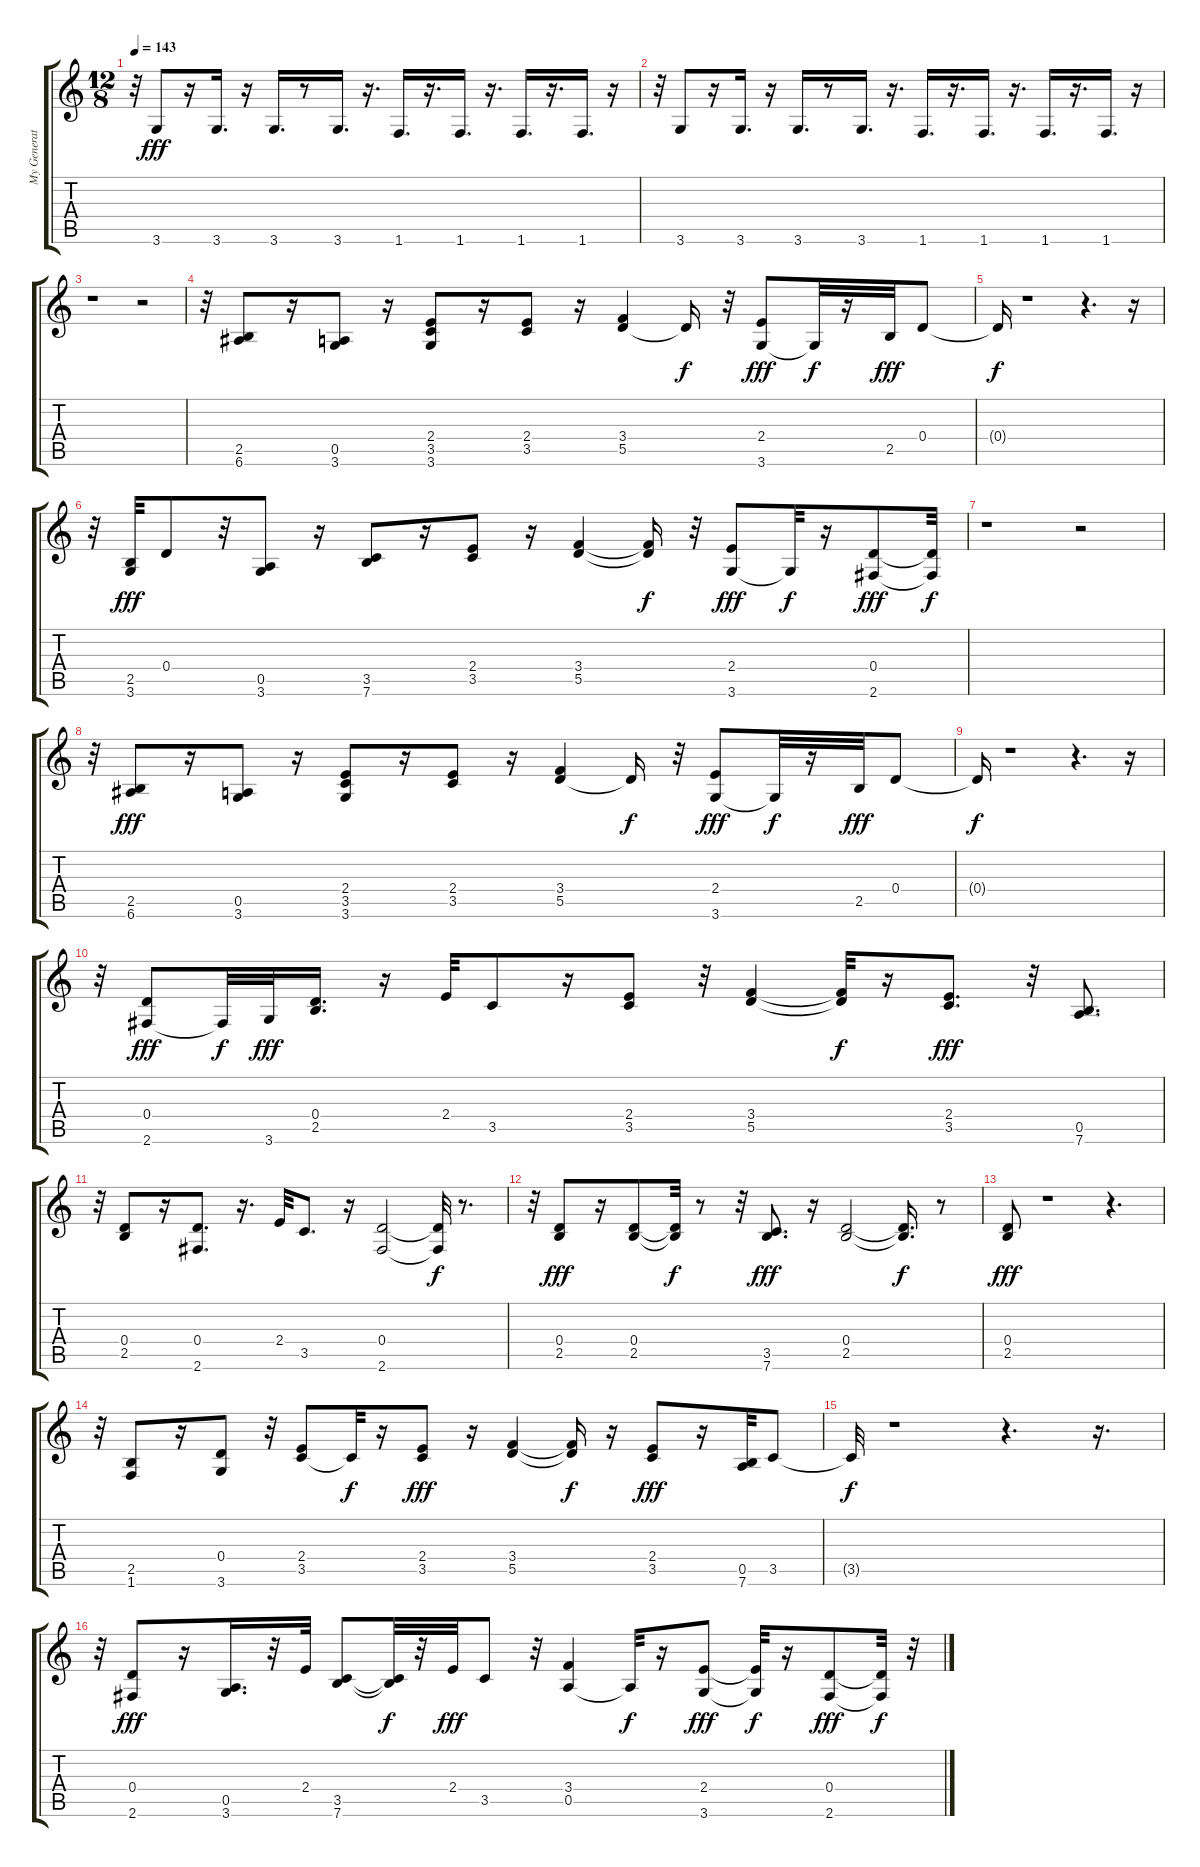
\track ("My Generation " "My Generat") {instrument overdrivenguitar}
\staff {score tabs}
\tuning (E4 B3 G3 D3 A2 E2) {hide}
\ts (12 8)
\tempo 143
\clef g2
\ks c
r.32{dy fff instrument overdrivenguitar} 3.6.8 r.16 3.6.16{d} r.16 3.6.16{d} r.8 3.6.16{d} r.16{d} 1.6.16{d} r.16{d} 1.6.16{d} r.16{d} 1.6.16{d} r.16{d} 1.6.16{d} r.16 |
r.32 3.6.8 r.16 3.6.16{d} r.16 3.6.16{d} r.8 3.6.16{d} r.16{d} 1.6.16{d} r.16{d} 1.6.16{d} r.16{d} 1.6.16{d} r.16{d} 1.6.16{d} r.16 |
r.1 r.2 |
r.32 (2.5 6.6).8 r.16 (0.5 3.6).8 r.16 (2.4 3.5 3.6).8 r.16 (2.4 3.5).8 r.16 (3.4 5.5).4 5.5{t}.16{dy f} r.32 (2.4 3.6).8{dy fff} 3.6{t}.32{dy f} r.16 2.5.32{dy fff} 0.4.8 |
0.4{t}.16{dy f} r.1 r.4{d} r.16 |
r.32 (2.5 3.6).32{dy fff} 0.4.8 r.32 (0.5 3.6).8 r.16 (3.5 7.6).8 r.16 (2.4 3.5).8 r.16 (3.4 5.5).4 (3.4{t} 5.5{t}).16{dy f} r.32 (2.4 3.6).8{dy fff} 3.6{t}.32{dy f} r.16 (0.4 2.6).8{dy fff} (0.4{t} 2.6{t}).32{dy f} |
r.1 r.2 |
r.32 (2.5 6.6).8{dy fff} r.16 (0.5 3.6).8 r.16 (2.4 3.5 3.6).8 r.16 (2.4 3.5).8 r.16 (3.4 5.5).4 5.5{t}.16{dy f} r.32 (2.4 3.6).8{dy fff} 3.6{t}.32{dy f} r.16 2.5.32{dy fff} 0.4.8 |
0.4{t}.16{dy f} r.1 r.4{d} r.16 |
r.32 (0.4 2.6).8{dy fff} 2.6{t}.32{dy f} 3.6.32{dy fff} (0.4 2.5).16{d} r.16 2.4.32 3.5.8 r.16 (2.4 3.5).8 r.32 (3.4 5.5).4 (3.4{t} 5.5{t}).32{dy f} r.16 (2.4 3.5).8{d dy fff} r.32 (0.5 7.6).8{d} |
r.32 (0.4 2.5).8 r.16 (0.4 2.6).8{d} r.16{d} 2.4.32 3.5.8{d} r.16 (0.4 2.6).2 (0.4{t} 2.6{t}).32{dy f} r.8{d} |
r.32 (0.4 2.5).8{dy fff} r.16 (0.4 2.5).8 (0.4{t} 2.5{t}).32{dy f} r.8 r.32 (3.5 7.6).8{d dy fff} r.16 (0.4 2.5).2 (0.4{t} 2.5{t}).16{d dy f} r.8 |
(0.4 2.5).8{dy fff} r.1 r.4{d} |
r.32 (2.5 1.6).8 r.16 (0.4 3.6).8 r.32 (2.4 3.5).8 3.5{t}.32{dy f} r.16 (2.4 3.5).8{dy fff} r.16 (3.4 5.5).4 (3.4{t} 5.5{t}).16{dy f} r.16 (2.4 3.5).8{dy fff} r.16 (0.5 7.6).32 3.5.8 |
3.5{t}.32{dy f} r.1 r.4{d} r.16{d} |
r.32 (0.4 2.6).8{dy fff} r.16 (0.5 3.6).16{d} r.32 2.4.32 (3.5 7.6).8 (3.5{t} 7.6{t}).32{dy f} r.32 2.4.32{dy fff} 3.5.8 r.32 (3.4 0.5).4 0.5{t}.32{dy f} r.16 (2.4 3.6).8{dy fff} (2.4{t} 3.6{t}).32{dy f} r.16 (0.4 2.6).8{dy fff} (0.4{t} 2.6{t}).32{dy f} r.32
